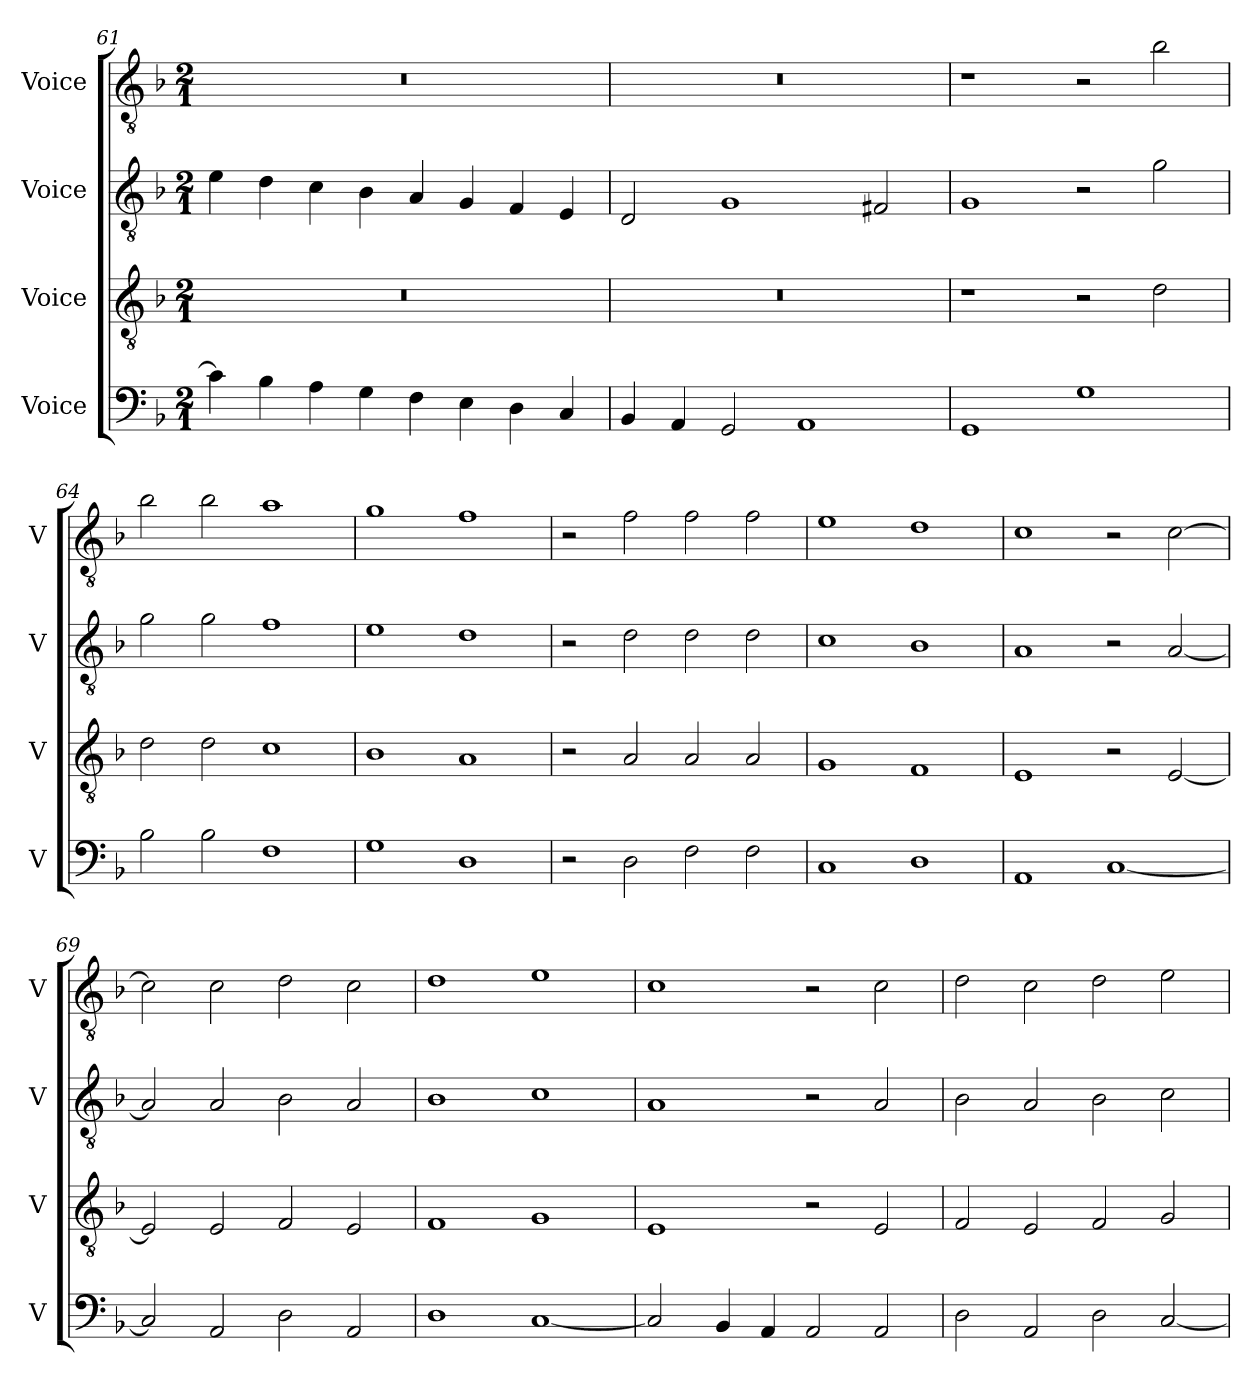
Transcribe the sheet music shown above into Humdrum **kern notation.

**kern	**kern	**kern	**kern
*part4	*part3	*part2	*part1
*staff4	*staff3	*staff2	*staff1
*I"Voice	*I"Voice	*I"Voice	*I"Voice
*I'V	*I'V	*I'V	*I'V
!!LO:PB:g=z
*clefF4	*clefGv2	*clefGv2	*clefGv2
*k[b-]	*k[b-]	*k[b-]	*k[b-]
*M2/1	*M2/1	*M2/1	*M2/1
=61	=61	=61	=61
4c\]	0r	4e\	0r
4B-\	.	4d\	.
4A\	.	4c\	.
4G\	.	4B-\	.
4F\	.	4A/	.
4E\	.	4G/	.
4D\	.	4F/	.
4C/	.	4E/	.
=62	=62	=62	=62
4BB-/	0r	2D/	0r
4AA/	.	.	.
2GG/	.	1G	.
1AA	.	.	.
.	.	2F#X/	.
=63	=63	=63	=63
1GG	1r	1G	1r
1G	2r	2r	2r
.	2d\	2g\	2b-\
=64	=64	=64	=64
2B-\	2d\	2g\	2b-\
2B-\	2d\	2g\	2b-\
1F	1c	1f	1a
!!LO:LB:g=z
=65	=65	=65	=65
1G	1B-	1e	1g
1D	1A	1d	1f
=66	=66	=66	=66
2r	2r	2r	2r
2D\	2A/	2d\	2f\
2F\	2A/	2d\	2f\
2F\	2A/	2d\	2f\
=67	=67	=67	=67
1C	1G	1c	1e
1D	1F	1B-	1d
=68	=68	=68	=68
1AA	1E	1A	1c
[1C	2r	2r	2r
.	[2E/	[2A/	[2c\
!!LO:LB:g=z
=69	=69	=69	=69
2C/]	2E/]	2A/]	2c\]
2AA/	2E/	2A/	2c\
2D\	2F/	2B-\	2d\
2AA/	2E/	2A/	2c\
=70	=70	=70	=70
1D	1F	1B-	1d
[1C	1G	1c	1e
=71	=71	=71	=71
2C/]	1E	1A	1c
4BB-/	.	.	.
4AA/	.	.	.
2AA/	2r	2r	2r
2AA/	2E/	2A/	2c\
=72	=72	=72	=72
2D\	2F/	2B-\	2d\
2AA/	2E/	2A/	2c\
2D\	2F/	2B-\	2d\
[2C/	2G/	2c\	2e\
=	=	=	=
*-	*-	*-	*-
